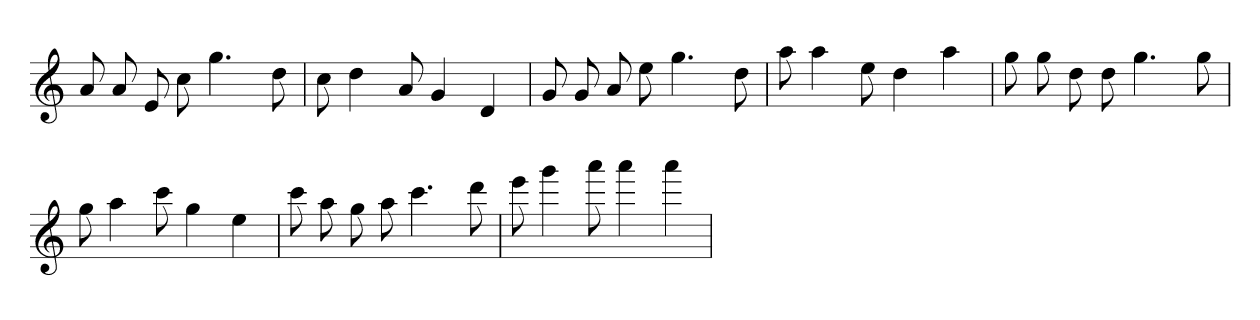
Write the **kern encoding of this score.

**kern
*part1
*staff1
*k[]
*C:
=
8a
8a
8e
8cc
4.gg
8dd
=
*k[]
*C:
8cc
4dd
8a
4g
4d
=
*k[]
*C:
8g
8g
8a
8ee
4.gg
8dd
=
*k[]
*C:
8aa
4aa
8ee
4dd
4aa
=
*k[]
*C:
8gg
8gg
8dd
8dd
4.gg
8gg
=
*k[]
*C:
8gg
4aa
8ccc
4gg
4ee
=
*k[]
*C:
8ccc
8aa
8gg
8aa
4.ccc
8ddd
=
*k[]
*C:
8eee
4ggg
8aaa
4aaa
4aaa
=
*-
